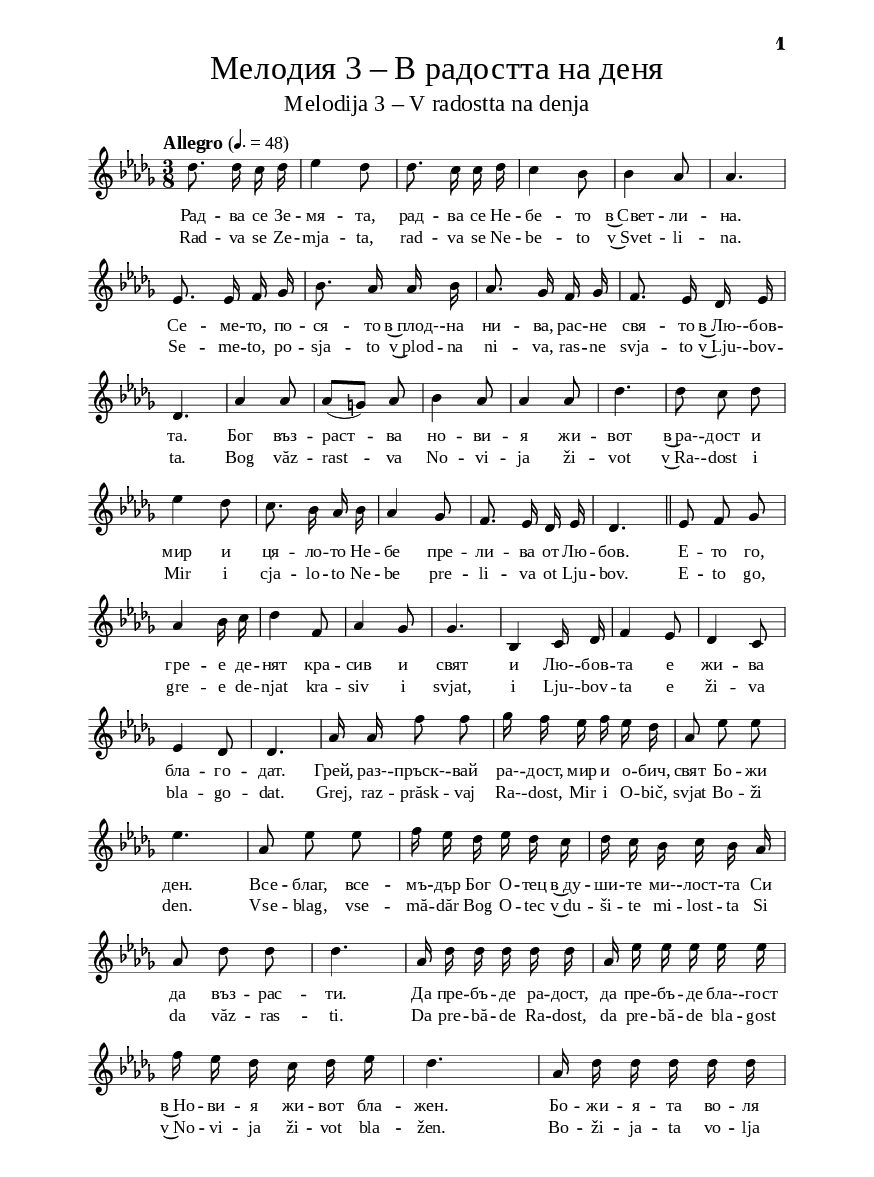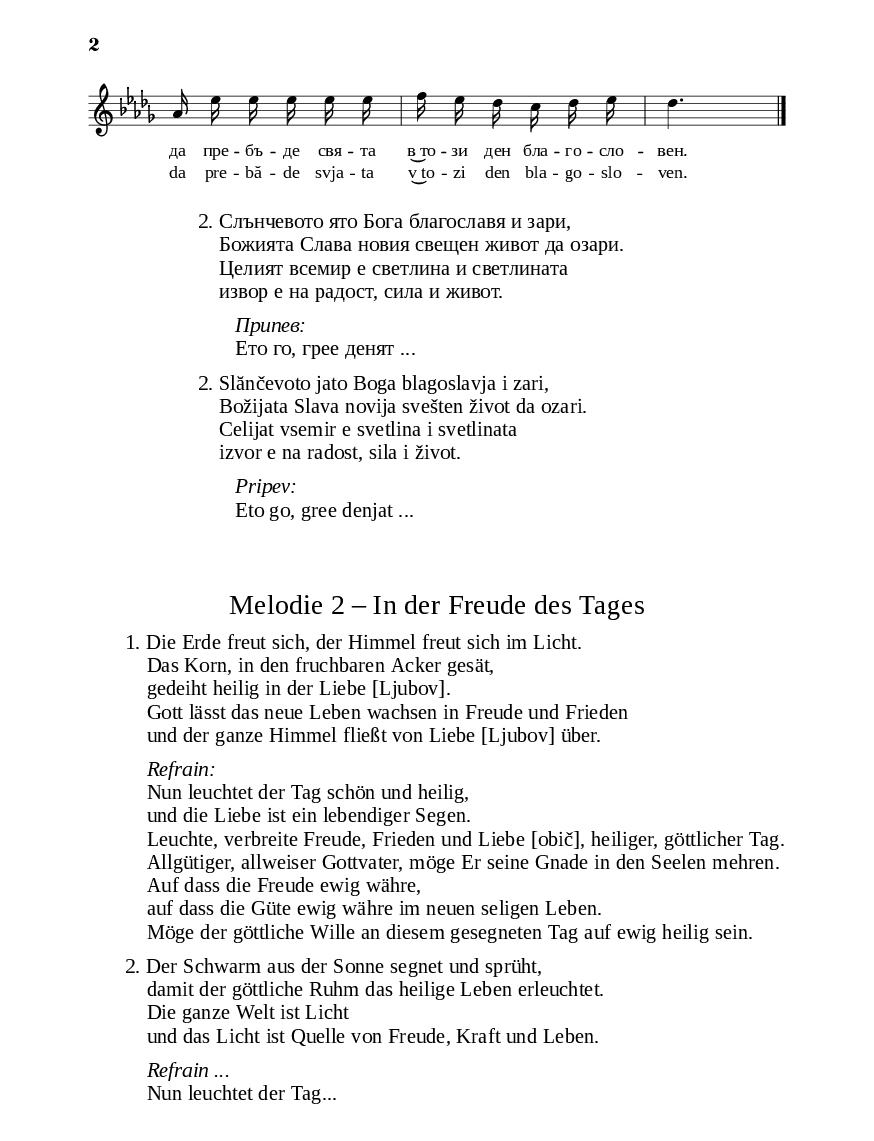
\version "2.24.3"

% include paper part and global functions
\include "include/globals.ily"

\bookpart {
  \label #'ref221
  \tocItem \markup "Мелодия – В радостта... – Melodija – V radostta..."
  \include "include/bookpart-paper.ily"
  \score {
    \include "include/score-layout.ily"

    \new Voice \absolute {
      \clef treble
      \key des \major
      \time 3/8
      \tempoFunc "Allegro" 4. "48"
      \autoBeamOff
      des''8. des''16 c''16 des''16
      | % 2
      es''4 des''8 | % 3
      des''8. c''16 c''16 des''16
      | % 4
      c''4 bes'8  | % 5
      bes'4  as'8 | % 6
      as'4. | \break % 7
      es'8.  es'16  f'16  ges'16  | % 8
      bes'8.  as'16  as'16 bes'16  | % 9
      as'8.  ges'16  f'16  ges'16 |
      f'8.  es'16  des'16  es'16 | \break % 11
      des'4. | % 12
      as'4  as'8   | % 13
      as'8 [(  g'8 )]  as'8 | % 14
      bes'4  as'8  | % 15
      as'4  as'8 | % 16
      des''4.  | % 17
      des''8 c''8 des''8 | \break % 18
      es''4 des''8 | % 19
      c''8. bes'16  as'16 bes'16  |

      as'4  ges'8  | % 21
      f'8.  es'16  des'16  es'16 | % 22
      des'4. \bar "||"
      es'8  f'8  ges'8 | \break % 24
      as'4 bes'16 c''16  | % 25
      des''4  f'8 | % 26
      as'4  ges'8 | % 27
      ges'4. | % 28
      bes4  c'16  des'16   | % 29
      f'4  es'8  |
      des'4  c'8  \break | % 31
      es'4  des'8 | % 32
      des'4. | % 33
      as'16  as'16 f''8 f''8 | % 34
      ges''16 f''16 es''16 f''16
      es''16 des''16   | % 35
      as'8 es''8 es''8 | \break % 36
      es''4.  | % 37
      as'8 es''8 es''8   | % 38
      f''16 es''16 des''16 es''16
      des''16 c''16 | % 39
      des''16 c''16 bes'16 c''16
      bes'16  as'16 | \break
      as'8 des''8 des''8 | % 41
      des''4. | % 42
      as'16 des''16 des''16 des''16
      des''16 des''16  |   % 43
      as'16 es''16 es''16 es''16
      es''16 es''16 | \break % 44
      f''16 es''16 des''16 c''16
      des''16 es''16 |  % 45
      des''4. | % 46
      as'16 des''16 des''16 des''16
      des''16 des''16 \break | % 47
      as'16 es''16 es''16 es''16
      es''16 es''16 | % 48
      f''16 es''16 des''16 c''16
      des''16 es''16 | % 49
      des''4. \bar "|."
    }

    \addlyrics {
      Рад -- ва се Зе -- мя -- та, рад --
      ва се Не -- бе -- то в~Свет -- ли
      -- на. Се -- ме -- то, по -- ся -- то
      "в~плод-" -- на ни -- ва, рас -- не
      свя -- то "в~Лю-" -- бов -- та. Бог
      въз -- раст -- ва но -- ви -- я
      жи -- вот "в~ра-" -- дост и мир и
      ця -- ло -- то Не -- бе пре -- ли --
      ва от Лю -- бов. Е -- то го, гре --
      е де -- нят кра -- сив и свят и
      "Лю-" -- бов -- та е жи -- ва бла --
      го -- дат. Грей, "раз-" -- "пръск-" -- вай
      "ра-" -- дост, мир и о -- бич, свят
      Бо -- жи ден. Все -- благ, все --
      мъ -- дър Бог О -- тец в~ду -- ши
      -- те "ми-" -- лост -- та Си да въз --
      рас -- ти. Да пре -- бъ -- де ра --
      дост, да пре -- бъ -- де "бла-" --
      гост в~Но -- ви -- я жи -- вот бла
      -- жен. Бо -- жи -- я -- та во -- ля
      да пре -- бъ -- де свя -- та в~то
      -- зи ден бла -- го -- сло -- вен.}

      \addlyrics {
        Rad -- va se Ze -- mja -- ta, rad --
        va se Ne -- be -- to v~Svet -- li
        -- na. Se -- me -- to, po -- sja -- to
        v~plod -- na ni -- va, ras -- ne
        svja -- to "v~Lju-" -- bov -- ta. Bog
        văz -- rast -- va No -- vi -- ja
        ži -- vot "v~Ra-" -- dost i Mir i
        cja -- lo -- to Ne -- be pre -- li --
        va ot Lju -- bov. E -- to go, gre --
        e de -- njat kra -- siv i svjat, i
        "Lju-" -- bov -- ta e ži -- va bla --
        go -- dat. Grej, raz -- "prăsk" -- vaj
        "Ra-" -- dost, Mir i O -- bič, svjat
        Bo -- ži den. Vse -- blag, vse --
        mă -- dăr Bog O -- tec v~du -- ši
        -- te mi -- lost -- ta Si da văz --
        ras -- ti. Da pre -- bă -- de Ra --
        dost, da pre -- bă -- de bla --
        gost v~No -- vi -- ja ži -- vot bla
        -- žen. Bo -- ži -- ja -- ta vo -- lja
        da pre -- bă -- de svja -- ta v~to
        -- zi den bla -- go -- slo -- ven.}


        \header {
          title = \titleFunc "Мелодия 3 – В радостта на деня" "Melodija 3 – V radostta na denja"
        }

        \midi{}

      } % score
      
      \markup \vspace #1

      \markup \abs-fontsize #10 {
\hspace #15
        \override #`(baseline-skip . ,bgCoupletBaselineSkip) % affects space between column lines
        \column {


          \line {  2. Слънчевото ято Бога благославя и зари,}

          \line {   "   " Божията Слава новия свещен живот да озари.}

          \line {   "   " Целият всемир е светлина и светлината}

          \line {   "   " извор е на радост, сила и живот.}
          \vspace #0.5
          \line \italic {   "      " Припев:}
          \line {   "      " Ето го, грее денят ...}
           \vspace #0.5
           
           
           \line {  2. Slănčevoto jato Boga blagoslavja i zari,}

          \line {   "   " Božijata Slava novija svešten život da ozari.}

          \line {   "   " Celijat vsemir e svetlina i svetlinata}

          \line {   "   " izvor e na radost, sila i život.}
          \vspace #0.5
          \line \italic {   "      " Pripev:}
          \line {   "      " Eto go, gree denjat ...}
           
        }
      
      } % markup

\markup \vspace #3

      % include foreign translation(s) of the song
      \version "2.24.3"

\markup \fill-line { \fontsize #deTitleFontSize "Melodie 2 – In der Freude des Tages" }
\markup \null
\markup \null
\markup \abs-fontsize #10  {
  \hspace #5
  \override #`(baseline-skip . ,deCoupletBaselineSkip)

  \column {

 \line { 1.  Die Erde freut sich, der Himmel freut sich im Licht.}

 \line { "   "Das Korn, in den fruchbaren Acker gesät,}

 \line { "   "gedeiht heilig in der Liebe [Ljubov]. }

 \line { "   "Gott lässt das neue Leben wachsen in Freude und Frieden}

 \line { "   "und der ganze Himmel fließt von Liebe [Ljubov] über.}
 \vspace #0.5

 \line \italic { "   "Refrain:}

 \line { "   "Nun leuchtet der Tag schön und heilig,}

 \line { "   "und die Liebe ist ein lebendiger Segen.}

 \line { "   "Leuchte, verbreite Freude, Frieden und Liebe [obič], heiliger, göttlicher Tag. }

 \line { "   "Allgütiger, allweiser Gottvater, möge Er seine Gnade in den Seelen mehren.}

 \line { "   "Auf dass die Freude ewig währe, }
 
  \line { "   " auf dass die Güte ewig währe im neuen seligen Leben.}

 \line { "   "Möge der göttliche Wille an diesem gesegneten Tag auf ewig heilig sein.}
 \vspace #0.5

 \line { 2. Der Schwarm aus der Sonne segnet und sprüht, }
 
  \line { "   "damit der göttliche Ruhm das heilige Leben erleuchtet. }

 \line { "   "Die ganze Welt ist Licht }
 \line { "   " und das Licht ist Quelle von Freude, Kraft und Leben.}


\vspace #0.5

\line \italic {"   " Refrain ...}

 \line { "   "Nun leuchtet der Tag...}

  }
}


    } % bookpart

    % Più mosso
    %
